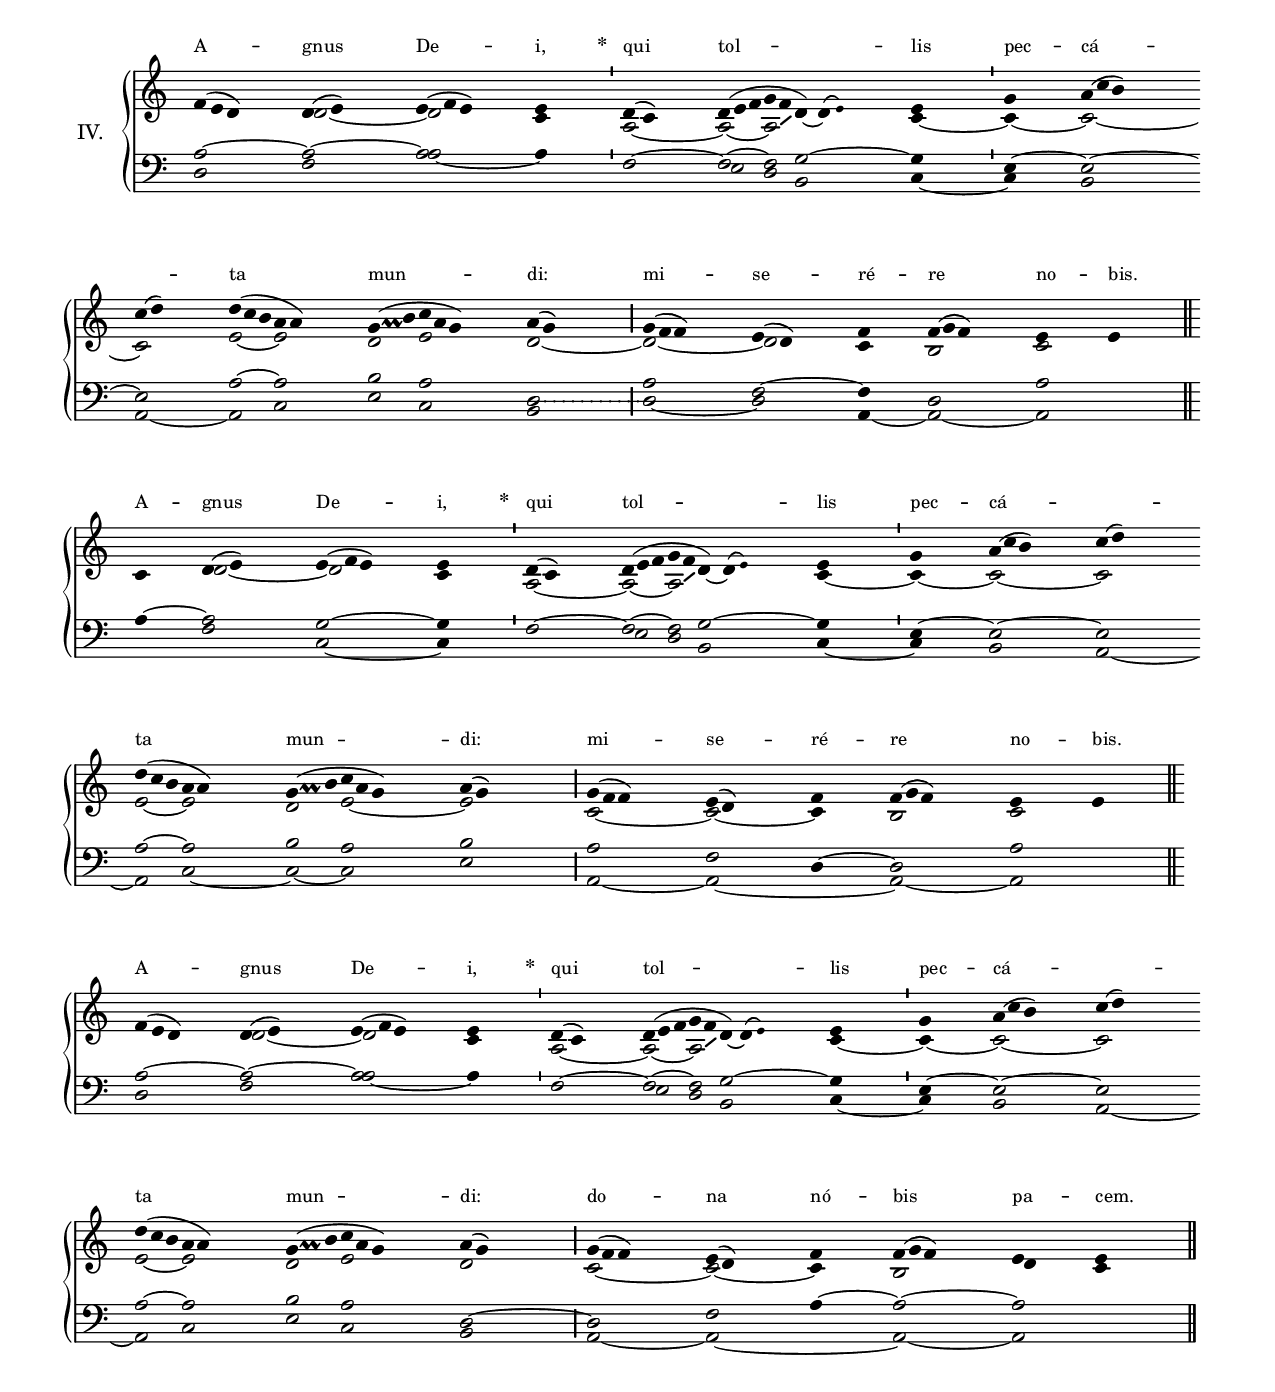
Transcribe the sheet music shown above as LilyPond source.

\version "2.18"
\include "gregorian.ly"
\include "noh2.ily"

%Page reference: page v.22
%(volume.page)

global = {
 \key e \phrygian
 \cadenzaOn 
 \override Glissando #'thickness = #2.0
}

chantText = \lyricmode {
A -- gnus De -- i, 
\set stanza = " * " qui tol -- lis pec -- cá -- _ ta mun -- di: 
mi -- se -- ré -- re no -- bis. 
A -- gnus De -- i, 
\set stanza = " * " qui tol -- lis pec -- cá -- _ ta mun -- di: 
mi -- se -- ré -- re no -- bis. 
A -- gnus De -- i, 
\set stanza = " * " qui tol -- lis pec -- cá -- _ ta mun -- di: 
do -- na nó -- bis pa -- cem. }

chantMusic = {
\tieDown   f'4 ( e'4 d'4) d'4 ( e'4) e'4 ( f'4 e'4) e'4 \divisioMinima
 d'4 ( c'4) d'4 ( e'4 f'4 g'4 f'4 d'4) ~ d'4 ( \once \tweak #'font-size #-4 e' ) e'4 \divisioMinima
 g'4 a'4 ( c''4 b'4) \forceBreak
 c''4 ( d''4) d''4 ( c''4 b'4 a'4 a'4) g'4 ( \quil a' b'4 c''4 a'4 g'4) a'4 (g'4) \divisioMaior
 g'4 ( f'4 f'4) e'4 ( d'4) f'4 f'4 ( g'4 f'4) e'4 e'4 \finalis
 \forceBreak
 c'4 d'4 ( e'4) e'4 ( f'4 e'4) e'4 \divisioMinima
 d'4 ( c'4) d'4 ( e'4 f'4 g'4 f'4 d'4) ~ d'4 ( \once \tweak #'font-size #-4 e' ) e'4 \divisioMinima
 g'4 a'4 ( c''4 b'4) c''4 ( d''4) \forceBreak
 d''4 ( c''4 b'4 a'4 a'4) g'4 ( \quil a' b'4 c''4 a'4 g'4) a'4 ( g'4) \divisioMaior
 g'4 ( f'4 f'4) e'4 ( d'4) f'4 f'4 ( g'4 f'4) e'4 e'4 \finalis
 \forceBreak
 f'4 ( e'4 d'4) d'4 ( e'4) e'4 ( f'4 e'4) e'4 \divisioMinima
 d'4 ( c'4) d'4 ( e'4 f'4 g'4 f'4 d'4) ~ d'4 ( \once \tweak #'font-size #-4 e' ) e'4 \divisioMinima
 g'4 a'4 ( c''4 b'4) c''4 ( d''4) \forceBreak
 d''4 ( c''4 b'4 a'4 a'4) g'4 ( \quil a' b'4 c''4 a'4 g'4) a'4 ( g'4) \divisioMaior
 g'4 ( f'4 f'4) e'4 ( d'4) f'4 f'4 ( g'4 f'4) e'4 e'4 \finalis

}

altoMusic = {
r2*3/2 d'2 ~ d'2*3/2 c'4 \divisioMinima
a2 ~ a2*3/2 ~ a2 -\tweak Glissando.Y-offset #-0.8 \glissando d'4 r2 c'4 ~ \divisioMinima
c'4 ~ c'2*3/2 ~ c'2 e'2*3/2 ~ e'2 d'2*3/2 e'2*3/2 d'2 ~ \divisioMaior
d'2*3/2 ~ d'2 c'4 b2*3/2 c'2 \finalis
r4 d'2 ~ d'2*3/2 c'4 \divisioMinima
a2 ~ a2*3/2 ~ a2 -\tweak Glissando.Y-offset #-0.8 \glissando d'4 r2 c'4 ~ \divisioMinima
c'4 ~ c'2*3/2 ~ c'2 e'2*3/2 ~ e'2 d'2*3/2 e'2*3/2 ~ e'2 \divisioMaior
c'2*3/2 ~ c'2 ~ c'4 b2*3/2 c'2 \finalis
r2*3/2 d'2 ~ d'2*3/2 c'4 \divisioMinima
a2 ~ a2*3/2 ~ a2 -\tweak Glissando.Y-offset #-0.8 \glissando d'4 r2 c'4 ~ \divisioMinima
c'4 ~ c'2*3/2 ~ c'2 e'2*3/2 ~ e'2 d'2*3/2 e'2*3/2 d'2 \divisioMaior
c'2*3/2 ~ c'2 ~ c'4 b2*3/2 d'4 c'4 \finalis
}

tenorMusic = {
a2*3/2 ~ a2 ~ a2*4/2 \divisioMinima
f2 ~ f2*3/2 ~ f2 g2*3/2 ~ g4 \divisioMinima
e4 ~ e2*3/2 ~ e2 a2*3/2 ~ a2 b2*3/2 a2*3/2 d2 \divisioMaior
a2*3/2 f2 ~ f4 d2*3/2 a2 \finalis
a4 ~ a2 g2*3/2 ~ g4 \divisioMinima
f2 ~ f2*3/2 ~ f2 g2*3/2 ~ g4 \divisioMinima
e4 ~ e2*3/2 ~ e2 a2*3/2 ~ a2 b2*3/2 a2*3/2 b2 \divisioMaior
a2*3/2 f2 d4 ~ d2*3/2 a2 \finalis
a2*3/2 ~ a2 ~ a2*4/2 \divisioMinima
f2 ~ f2*3/2 ~ f2 g2*3/2 ~ g4 \divisioMinima
e4 ~ e2*3/2 ~ e2 a2*3/2 ~ a2 b2*3/2 a2*3/2 d2 ~ \divisioMaior
d2*3/2 f2 a4 ~ a2*3/2 ~ a2 \finalis
}

bassMusic = {
d2*3/2 f2 \shiftRight a2*3/2 ~ a4 \divisioMinima
r2 e2*3/2 d2 b,2*3/2 c4 ~ \divisioMinima
c4 b,2*3/2 a,2 ~ a,2*3/2 c2 e2*3/2 c2*3/2 b,2 \divisioMaior
d2*3/2 ~ d2 a,4 ~ a,2*3/2 ~ a,2 \finalis
r4 f2 c2*3/2 ~ c4 \divisioMinima
r2 e2*3/2 d2 b,2*3/2 c4 ~ \divisioMinima
c4 b,2*3/2 a,2 ~ a,2*3/2 c2 ~ c2*3/2 ~ c2*3/2 e2 \divisioMaior
a,2*3/2 ~ a,2*3/2 ~ a,2*3/2 ~ a,2 \finalis
d2*3/2 f2 \shiftRight a2*3/2 ~ a4 \divisioMinima
r2 e2*3/2 d2 b,2*3/2 c4 ~ \divisioMinima
c4 b,2*3/2 a,2 ~ a,2*3/2 c2 e2*3/2 c2*3/2 b,2 \divisioMaior
a,2*3/2 ~ a,2*3/2 ~ a,2*3/2 ~ a,2 \finalis
}

voiceLines = {
\voiceLineStyle


s2*37/2
\allowVoiceLineBreak
\voiceLine "down" "down" d2*2/2 d2*1/2


}

\score{
  <<
    \new Lyrics
    \new GrandStaff <<
      \set GrandStaff.autoBeaming = ##f
      \set GrandStaff.instrumentName = \markup \center-column {
        "IV."
      }
      \new Staff = up <<
        \new Voice = "chant" {
          \voiceOne \global \chantMusic
        }
        \new Voice {
          \voiceTwo \global \altoMusic
        }
      >>

      \new Staff = down <<
        \clef bass
        \new Voice {
          \voiceOne \global \tenorMusic
        }
        \new Voice {
          \voiceTwo \global \bassMusic
        }
	\new Voice {
        \voiceThree \global \voiceLines
        }
      >>
    >>
    \context Lyrics {
      \lyricsto chant {
      \chantText
    }
    }
  >>
  \layout{
  }
  
}
